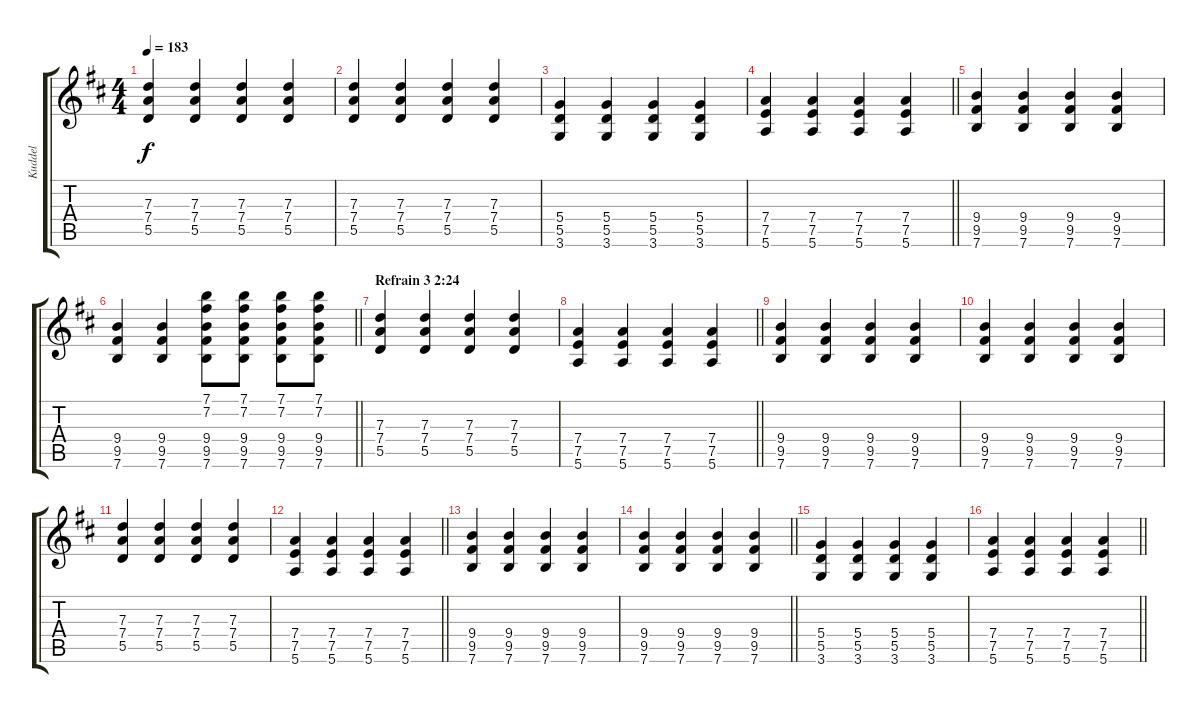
\track ("Kuddel" "Kuddel") {instrument distortionguitar}
\staff {score tabs}
\tuning (E4 B3 G3 D3 A2 E2) {hide}
\ts (4 4)
\tempo 183
\clef g2
\ks d
(7.3 7.4 5.5).4{dy f} (7.3 7.4 5.5).4 (7.3 7.4 5.5).4 (7.3 7.4 5.5).4 |
(7.3 7.4 5.5).4 (7.3 7.4 5.5).4 (7.3 7.4 5.5).4 (7.3 7.4 5.5).4 |
(5.4 5.5 3.6).4 (5.4 5.5 3.6).4 (5.4 5.5 3.6).4 (5.4 5.5 3.6).4 |
\barLineRight lightlight
(7.4 7.5 5.6).4 (7.4 7.5 5.6).4 (7.4 7.5 5.6).4 (7.4 7.5 5.6).4 |
(9.4 9.5 7.6).4 (9.4 9.5 7.6).4 (9.4 9.5 7.6).4 (9.4 9.5 7.6).4 |
\barLineRight lightlight
(9.4 9.5 7.6).4 (9.4 9.5 7.6).4 (7.1 7.2 9.4 9.5 7.6).8 (7.1 7.2 9.4 9.5 7.6).8 (7.1 7.2 9.4 9.5 7.6).8 (7.1 7.2 9.4 9.5 7.6).8 |
\section ("" "Refrain 3 2:24")
(7.3 7.4 5.5).4 (7.3 7.4 5.5).4 (7.3 7.4 5.5).4 (7.3 7.4 5.5).4 |
\barLineRight lightlight
(7.4 7.5 5.6).4 (7.4 7.5 5.6).4 (7.4 7.5 5.6).4 (7.4 7.5 5.6).4 |
(9.4 9.5 7.6).4 (9.4 9.5 7.6).4 (9.4 9.5 7.6).4 (9.4 9.5 7.6).4 |
(9.4 9.5 7.6).4 (9.4 9.5 7.6).4 (9.4 9.5 7.6).4 (9.4 9.5 7.6).4 |
(7.3 7.4 5.5).4 (7.3 7.4 5.5).4 (7.3 7.4 5.5).4 (7.3 7.4 5.5).4 |
\barLineRight lightlight
(7.4 7.5 5.6).4 (7.4 7.5 5.6).4 (7.4 7.5 5.6).4 (7.4 7.5 5.6).4 |
(9.4 9.5 7.6).4 (9.4 9.5 7.6).4 (9.4 9.5 7.6).4 (9.4 9.5 7.6).4 |
\barLineRight lightlight
(9.4 9.5 7.6).4 (9.4 9.5 7.6).4 (9.4 9.5 7.6).4 (9.4 9.5 7.6).4 |
(5.4 5.5 3.6).4 (5.4 5.5 3.6).4 (5.4 5.5 3.6).4 (5.4 5.5 3.6).4 |
\barLineRight lightlight
(7.4 7.5 5.6).4 (7.4 7.5 5.6).4 (7.4 7.5 5.6).4 (7.4 7.5 5.6).4
